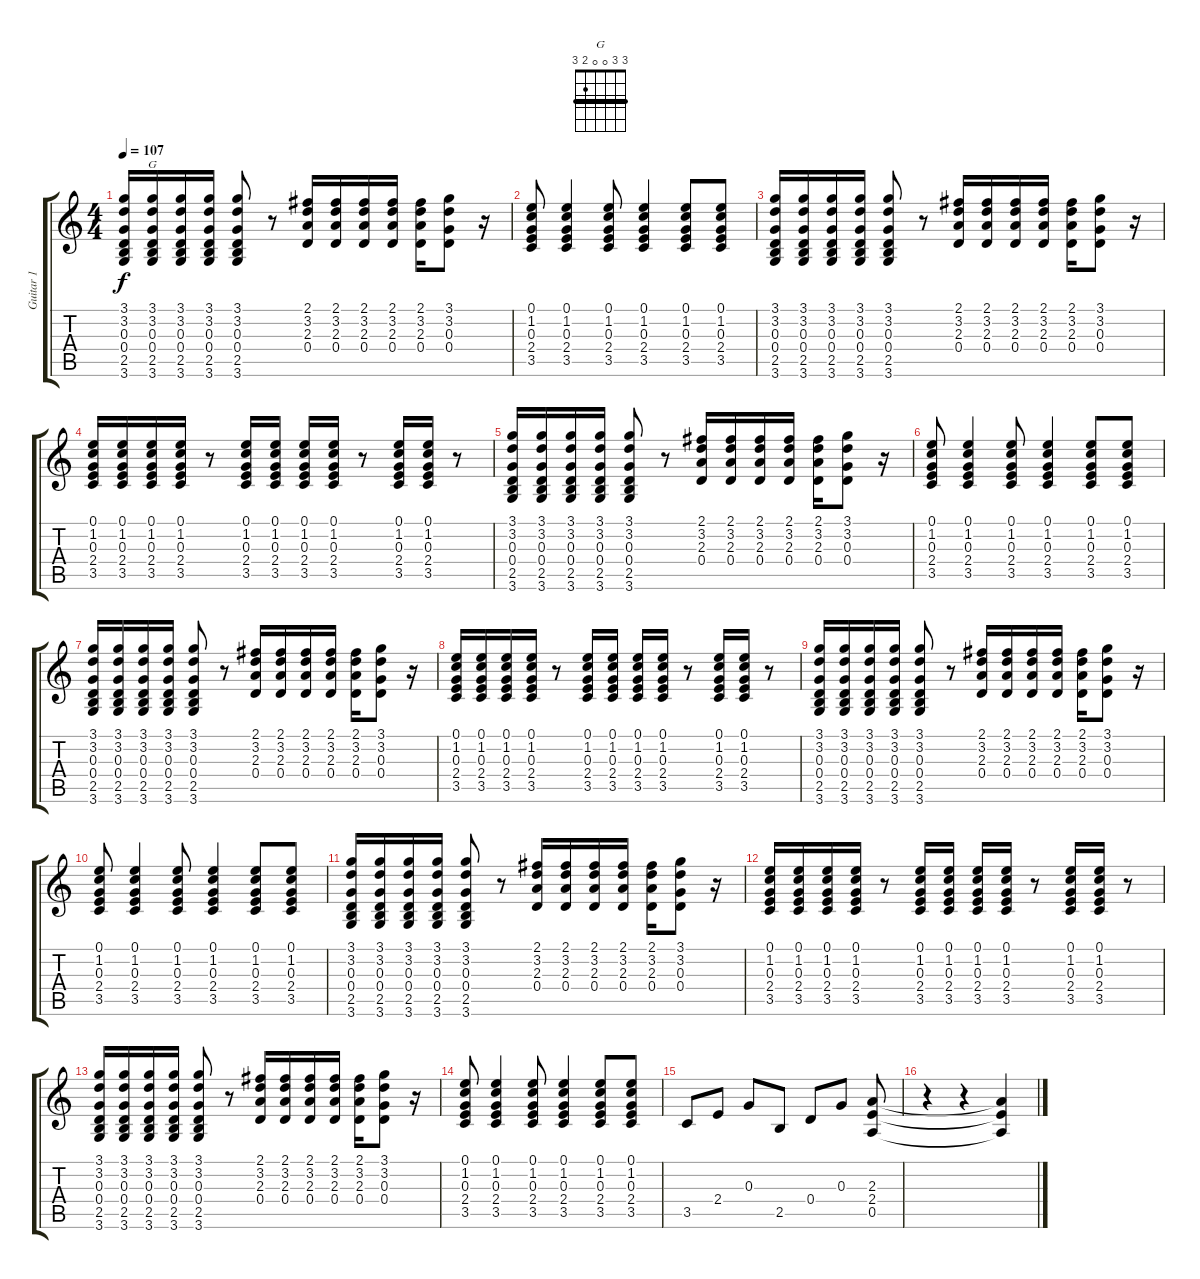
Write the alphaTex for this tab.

\track ("Guitar 1" "Guitar 1") {instrument distortionguitar}
\staff {score tabs}
\tuning (E4 B3 G3 D3 A2 E2) {hide}
\chord ("G" 3 3 0 0 2 3) {barre 3}
\ts (4 4)
\tempo 107
\clef g2
\ks c
(3.1 3.2 0.3 0.4 2.5 3.6).16{dy f} (3.1 3.2 0.3 0.4 2.5 3.6).16{ch "G"} (3.1 3.2 0.3 0.4 2.5 3.6).16 (3.1 3.2 0.3 0.4 2.5 3.6).16 (3.1 3.2 0.3 0.4 2.5 3.6).8 r.8 (2.1 3.2 2.3 0.4).16 (2.1 3.2 2.3 0.4).16 (2.1 3.2 2.3 0.4).16 (2.1 3.2 2.3 0.4).16 (2.1 3.2 2.3 0.4).16 (3.1 3.2 0.3 0.4).8 r.16 |
(0.1 1.2 0.3 2.4 3.5).8 (0.1 1.2 0.3 2.4 3.5).4 (0.1 1.2 0.3 2.4 3.5).8 (0.1 1.2 0.3 2.4 3.5).4 (0.1 1.2 0.3 2.4 3.5).8 (0.1 1.2 0.3 2.4 3.5).8 |
(3.1 3.2 0.3 0.4 2.5 3.6).16 (3.1 3.2 0.3 0.4 2.5 3.6).16 (3.1 3.2 0.3 0.4 2.5 3.6).16 (3.1 3.2 0.3 0.4 2.5 3.6).16 (3.1 3.2 0.3 0.4 2.5 3.6).8 r.8 (2.1 3.2 2.3 0.4).16 (2.1 3.2 2.3 0.4).16 (2.1 3.2 2.3 0.4).16 (2.1 3.2 2.3 0.4).16 (2.1 3.2 2.3 0.4).16 (3.1 3.2 0.3 0.4).8 r.16 |
(0.1 1.2 0.3 2.4 3.5).16 (0.1 1.2 0.3 2.4 3.5).16 (0.1 1.2 0.3 2.4 3.5).16 (0.1 1.2 0.3 2.4 3.5).16 r.8 (0.1 1.2 0.3 2.4 3.5).16 (0.1 1.2 0.3 2.4 3.5).16 (0.1 1.2 0.3 2.4 3.5).16 (0.1 1.2 0.3 2.4 3.5).16 r.8 (0.1 1.2 0.3 2.4 3.5).16 (0.1 1.2 0.3 2.4 3.5).16 r.8 |
(3.1 3.2 0.3 0.4 2.5 3.6).16 (3.1 3.2 0.3 0.4 2.5 3.6).16 (3.1 3.2 0.3 0.4 2.5 3.6).16 (3.1 3.2 0.3 0.4 2.5 3.6).16 (3.1 3.2 0.3 0.4 2.5 3.6).8 r.8 (2.1 3.2 2.3 0.4).16 (2.1 3.2 2.3 0.4).16 (2.1 3.2 2.3 0.4).16 (2.1 3.2 2.3 0.4).16 (2.1 3.2 2.3 0.4).16 (3.1 3.2 0.3 0.4).8 r.16 |
(0.1 1.2 0.3 2.4 3.5).8 (0.1 1.2 0.3 2.4 3.5).4 (0.1 1.2 0.3 2.4 3.5).8 (0.1 1.2 0.3 2.4 3.5).4 (0.1 1.2 0.3 2.4 3.5).8 (0.1 1.2 0.3 2.4 3.5).8 |
(3.1 3.2 0.3 0.4 2.5 3.6).16 (3.1 3.2 0.3 0.4 2.5 3.6).16 (3.1 3.2 0.3 0.4 2.5 3.6).16 (3.1 3.2 0.3 0.4 2.5 3.6).16 (3.1 3.2 0.3 0.4 2.5 3.6).8 r.8 (2.1 3.2 2.3 0.4).16 (2.1 3.2 2.3 0.4).16 (2.1 3.2 2.3 0.4).16 (2.1 3.2 2.3 0.4).16 (2.1 3.2 2.3 0.4).16 (3.1 3.2 0.3 0.4).8 r.16 |
(0.1 1.2 0.3 2.4 3.5).16 (0.1 1.2 0.3 2.4 3.5).16 (0.1 1.2 0.3 2.4 3.5).16 (0.1 1.2 0.3 2.4 3.5).16 r.8 (0.1 1.2 0.3 2.4 3.5).16 (0.1 1.2 0.3 2.4 3.5).16 (0.1 1.2 0.3 2.4 3.5).16 (0.1 1.2 0.3 2.4 3.5).16 r.8 (0.1 1.2 0.3 2.4 3.5).16 (0.1 1.2 0.3 2.4 3.5).16 r.8 |
(3.1 3.2 0.3 0.4 2.5 3.6).16 (3.1 3.2 0.3 0.4 2.5 3.6).16 (3.1 3.2 0.3 0.4 2.5 3.6).16 (3.1 3.2 0.3 0.4 2.5 3.6).16 (3.1 3.2 0.3 0.4 2.5 3.6).8 r.8 (2.1 3.2 2.3 0.4).16 (2.1 3.2 2.3 0.4).16 (2.1 3.2 2.3 0.4).16 (2.1 3.2 2.3 0.4).16 (2.1 3.2 2.3 0.4).16 (3.1 3.2 0.3 0.4).8 r.16 |
(0.1 1.2 0.3 2.4 3.5).8 (0.1 1.2 0.3 2.4 3.5).4 (0.1 1.2 0.3 2.4 3.5).8 (0.1 1.2 0.3 2.4 3.5).4 (0.1 1.2 0.3 2.4 3.5).8 (0.1 1.2 0.3 2.4 3.5).8 |
(3.1 3.2 0.3 0.4 2.5 3.6).16 (3.1 3.2 0.3 0.4 2.5 3.6).16 (3.1 3.2 0.3 0.4 2.5 3.6).16 (3.1 3.2 0.3 0.4 2.5 3.6).16 (3.1 3.2 0.3 0.4 2.5 3.6).8 r.8 (2.1 3.2 2.3 0.4).16 (2.1 3.2 2.3 0.4).16 (2.1 3.2 2.3 0.4).16 (2.1 3.2 2.3 0.4).16 (2.1 3.2 2.3 0.4).16 (3.1 3.2 0.3 0.4).8 r.16 |
(0.1 1.2 0.3 2.4 3.5).16 (0.1 1.2 0.3 2.4 3.5).16 (0.1 1.2 0.3 2.4 3.5).16 (0.1 1.2 0.3 2.4 3.5).16 r.8 (0.1 1.2 0.3 2.4 3.5).16 (0.1 1.2 0.3 2.4 3.5).16 (0.1 1.2 0.3 2.4 3.5).16 (0.1 1.2 0.3 2.4 3.5).16 r.8 (0.1 1.2 0.3 2.4 3.5).16 (0.1 1.2 0.3 2.4 3.5).16 r.8 |
(3.1 3.2 0.3 0.4 2.5 3.6).16 (3.1 3.2 0.3 0.4 2.5 3.6).16 (3.1 3.2 0.3 0.4 2.5 3.6).16 (3.1 3.2 0.3 0.4 2.5 3.6).16 (3.1 3.2 0.3 0.4 2.5 3.6).8 r.8 (2.1 3.2 2.3 0.4).16 (2.1 3.2 2.3 0.4).16 (2.1 3.2 2.3 0.4).16 (2.1 3.2 2.3 0.4).16 (2.1 3.2 2.3 0.4).16 (3.1 3.2 0.3 0.4).8 r.16 |
(0.1 1.2 0.3 2.4 3.5).8 (0.1 1.2 0.3 2.4 3.5).4 (0.1 1.2 0.3 2.4 3.5).8 (0.1 1.2 0.3 2.4 3.5).4 (0.1 1.2 0.3 2.4 3.5).8 (0.1 1.2 0.3 2.4 3.5).8 |
3.5.8 2.4.8 0.3.8 2.5.8 0.4.8 0.3.8 (2.3 2.4 0.5).8 |
r.4 r.4 (2.3{t} 2.4{t} 0.5{t}).4
